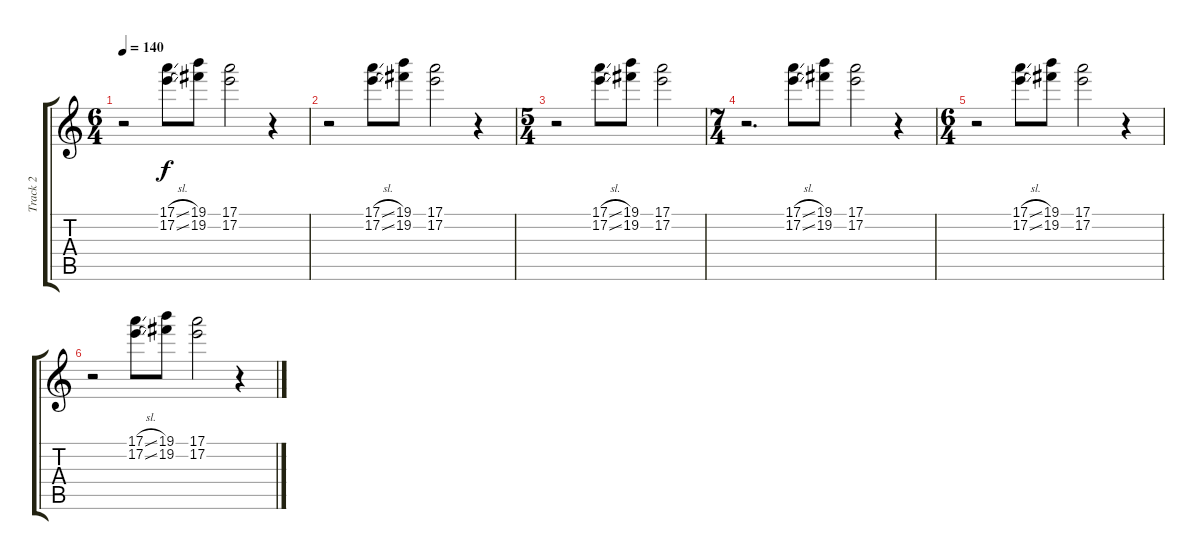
\track ("Track 2" "Track 2") {instrument acousticguitarsteel}
\staff {score tabs}
\tuning (E4 B3 G3 D3 A2 E2) {hide}
\ts (6 4)
\tempo 140
\clef g2
\ks c
r.2{dy f} (17.1{sl} 17.2{sl}).8 (19.1 19.2).8 (17.1 17.2).2 r.4 |
r.2 (17.1{sl} 17.2{sl}).8 (19.1 19.2).8 (17.1 17.2).2 r.4 |
\ts (5 4)
r.2 (17.1{sl} 17.2{sl}).8 (19.1 19.2).8 (17.1 17.2).2 |
\ts (7 4)
r.2{d} (17.1{sl} 17.2{sl}).8 (19.1 19.2).8 (17.1 17.2).2 r.4 |
\ts (6 4)
r.2 (17.1{sl} 17.2{sl}).8 (19.1 19.2).8 (17.1 17.2).2 r.4 |
r.2 (17.1{sl} 17.2{sl}).8 (19.1 19.2).8 (17.1 17.2).2 r.4
